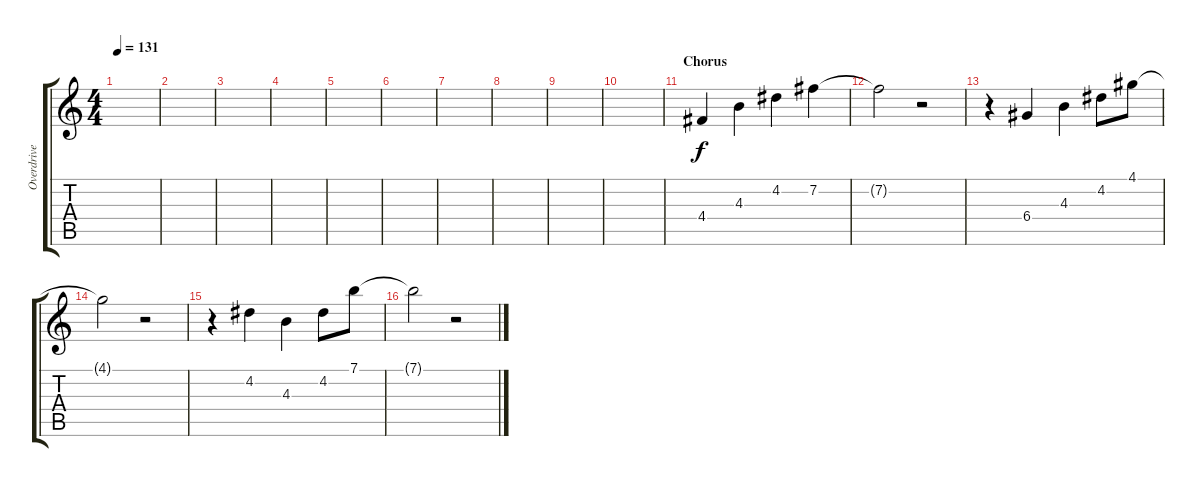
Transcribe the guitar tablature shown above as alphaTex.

\track ("Overdrive" "Overdrive") {instrument overdrivenguitar}
\staff {score tabs}
\tuning (E4 B3 G3 D3 A2 E2) {hide}
\ts (4 4)
\tempo 131
\clef g2
\ks c
|
|
|
|
|
|
|
|
|
|
\section ("" "Chorus")
4.4.4 4.3.4 4.2.4 7.2.4 |
7.2{t}.2 r.2 |
r.4 6.4.4 4.3.4 4.2.8 4.1.8 |
4.1{t}.2 r.2 |
r.4 4.2.4 4.3.4 4.2.8 7.1.8 |
7.1{t}.2 r.2
